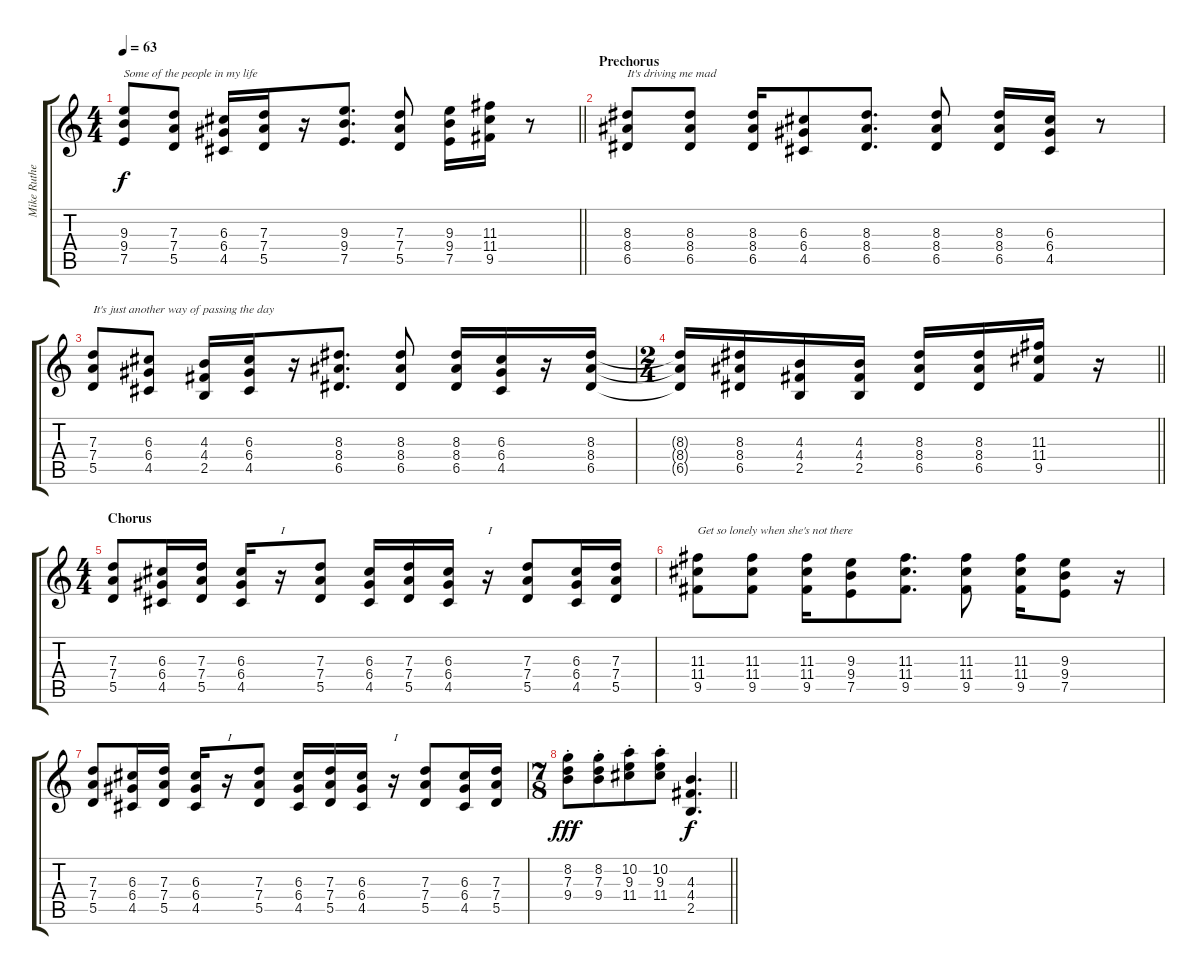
\track ("Mike Rutherford (Guitar 2)" "Mike Ruthe") {instrument distortionguitar}
\staff {score tabs}
\tuning (E4 B3 G3 D3 A2 E2) {hide}
\ts (4 4)
\tempo 63
\clef g2
\barLineRight lightlight
\ks c
(9.3 9.4 7.5).8{txt "Some of the people in my life" dy f} (7.3 7.4 5.5).8 (6.3 6.4 4.5).16 (7.3 7.4 5.5).16 r.16 (9.3 9.4 7.5).8{d} (7.3 7.4 5.5).8 (9.3 9.4 7.5).16 (11.3 11.4 9.5).16 r.8 |
\section ("" "Prechorus")
(8.3 8.4 6.5).8{txt "It's driving me mad"} (8.3 8.4 6.5).8 (8.3 8.4 6.5).16 (6.3 6.4 4.5).8 (8.3 8.4 6.5).8{d} (8.3 8.4 6.5).8 (8.3 8.4 6.5).16 (6.3 6.4 4.5).16 r.8 |
(7.3 7.4 5.5).8{txt "It's just another way of passing the day"} (6.3 6.4 4.5).8 (4.3 4.4 2.5).16 (6.3 6.4 4.5).16 r.16 (8.3 8.4 6.5).8{d} (8.3 8.4 6.5).8 (8.3 8.4 6.5).16 (6.3 6.4 4.5).16 r.16 (8.3 8.4 6.5).16 |
\ts (2 4)
\barLineRight lightlight
(8.3{t} 8.4{t} 6.5{t}).16 (8.3 8.4 6.5).16 (4.3 4.4 2.5).16 (4.3 4.4 2.5).16 (8.3 8.4 6.5).16 (8.3 8.4 6.5).16 (11.3 11.4 9.5).16 r.16 |
\ts (4 4)
\section ("" "Chorus")
(7.3 7.4 5.5).8 (6.3 6.4 4.5).16 (7.3 7.4 5.5).16 (6.3 6.4 4.5).16 r.16{txt "I"} (7.3 7.4 5.5).8 (6.3 6.4 4.5).16 (7.3 7.4 5.5).16 (6.3 6.4 4.5).16 r.16{txt "I"} (7.3 7.4 5.5).8 (6.3 6.4 4.5).16 (7.3 7.4 5.5).16 |
(11.3 11.4 9.5).8{txt "Get so lonely when she's not there"} (11.3 11.4 9.5).8 (11.3 11.4 9.5).16 (9.3 9.4 7.5).8 (11.3 11.4 9.5).8{d} (11.3 11.4 9.5).8 (11.3 11.4 9.5).16 (9.3 9.4 7.5).8 r.16 |
(7.3 7.4 5.5).8 (6.3 6.4 4.5).16 (7.3 7.4 5.5).16 (6.3 6.4 4.5).16 r.16{txt "I"} (7.3 7.4 5.5).8 (6.3 6.4 4.5).16 (7.3 7.4 5.5).16 (6.3 6.4 4.5).16 r.16{txt "I"} (7.3 7.4 5.5).8 (6.3 6.4 4.5).16 (7.3 7.4 5.5).16 |
\ts (7 8)
\barLineRight lightlight
(8.2{st} 7.3{st} 9.4{st}).8{dy fff} (8.2{st} 7.3{st} 9.4{st}).8 (10.2{st} 9.3{st} 11.4{st}).8 (10.2{st} 9.3{st} 11.4{st}).8 (4.3 4.4 2.5).4{d dy f}
